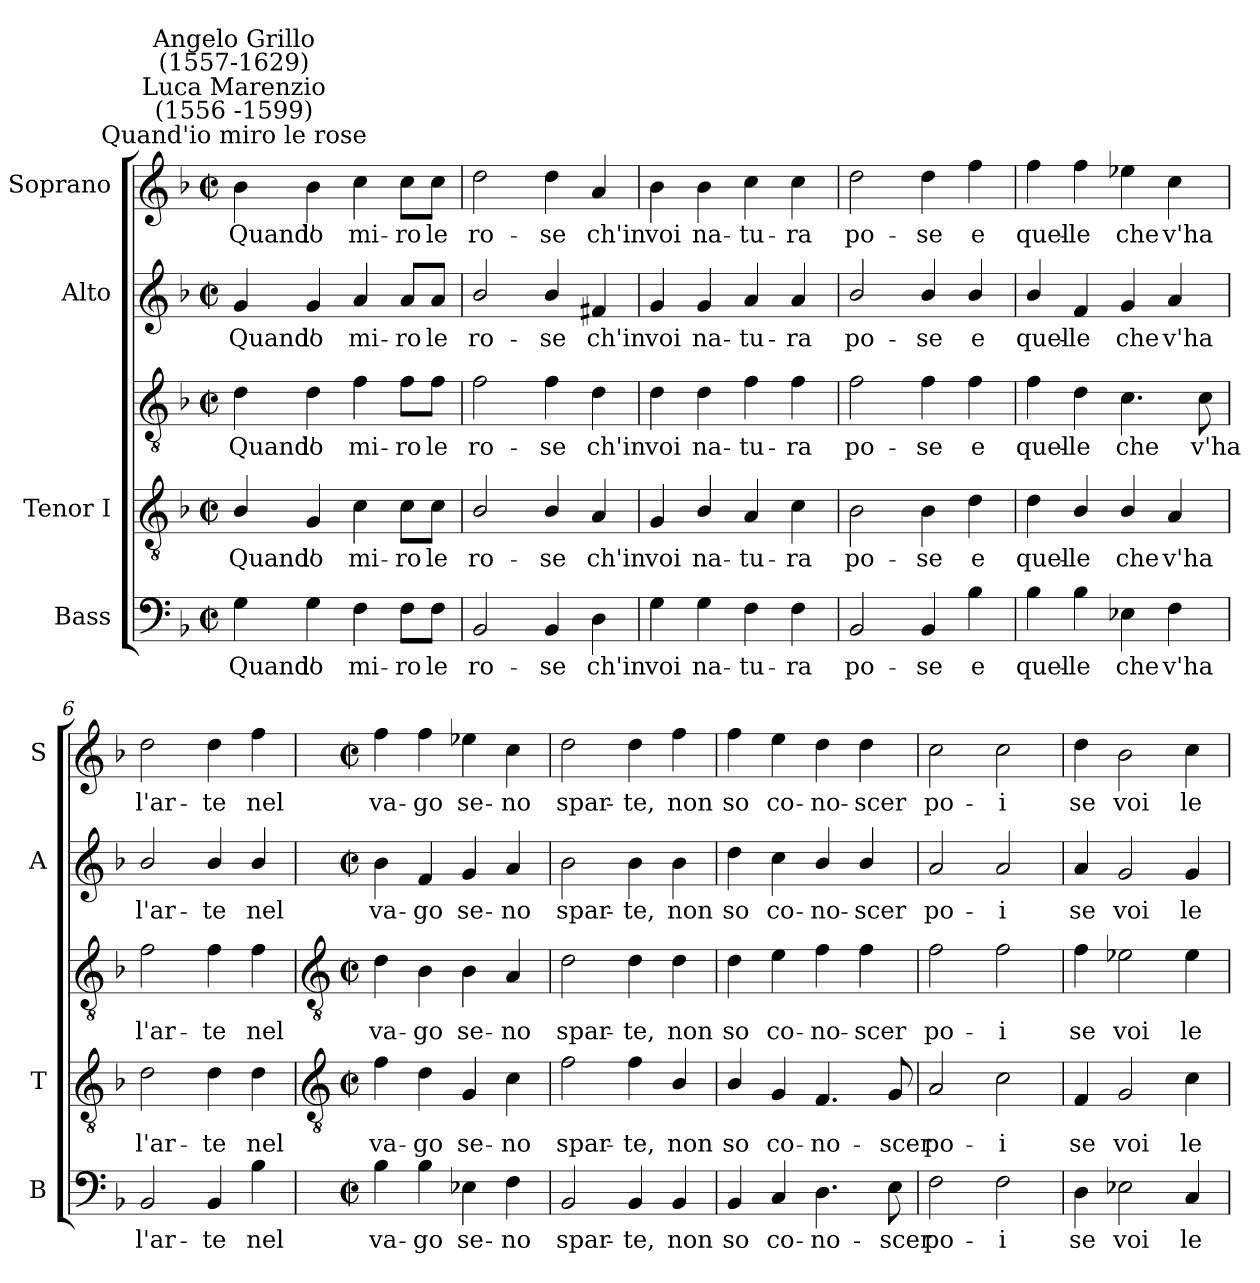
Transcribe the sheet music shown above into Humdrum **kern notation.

**kern	**text	**kern	**text	**kern	**text	**kern	**text	**kern	**text
*part4	*part4	*part3	*part3	*part3	*part3	*part2	*part2	*part1	*part1
*staff5	*staff5	*staff4	*staff4	*staff3	*staff3	*staff2	*staff2	*staff1	*staff1
*I"Bass	*	*I"Tenor I	*	*	*	*I"Alto	*	*I"Soprano	*
*I'B	*	*I'T	*	*	*	*I'A	*	*I'S	*
*clefF4	*	*clefGv2	*	*clefGv2	*	*clefG2	*	*clefG2	*
*k[b-]	*	*k[b-]	*	*k[b-]	*	*k[b-]	*	*k[b-]	*
*F:	*	*F:	*	*F:	*	*F:	*	*F:	*
*M2/2	*	*M2/2	*	*M2/2	*	*M2/2	*	*M2/2	*
*met(c|)	*	*met(c|)	*	*met(c|)	*	*met(c|)	*	*met(c|)	*
=1	=1	=1	=1	=1	=1	=1	=1	=1	=1
!	!	!	!	!	!	!	!	!LO:TX:a:cj:t=Quand'io miro le rose	!
!	!	!	!	!	!	!	!	!LO:TX:a:cj:t=Luca Marenzio\n(1556 -1599)	!
!	!	!	!	!	!	!	!	!LO:TX:a:cj:t=Angelo Grillo\n(1557-1629)	!
!	!LO:LY:b	!	!LO:LY:b	!	!LO:LY:b	!	!LO:LY:b	!	!LO:LY:b
4G	Quand'	4B-/	Quand'	4d	Quand'	4g	Quand'	4b-	Quand'
!	!LO:LY:b	!	!LO:LY:b	!	!LO:LY:b	!	!LO:LY:b	!	!LO:LY:b
4G	io	4G	io	4d	io	4g	io	4b-	io
!	!LO:LY:b	!	!LO:LY:b	!	!LO:LY:b	!	!LO:LY:b	!	!LO:LY:b
4F	mi-	4c	mi-	4f	mi-	4a	mi-	4cc	mi-
!	!LO:LY:b	!	!LO:LY:b	!	!LO:LY:b	!	!LO:LY:b	!	!LO:LY:b
8F\L	-ro	8c\L	-ro	8f\L	-ro	8a/L	-ro	8cc\L	-ro
!	!LO:LY:b	!	!LO:LY:b	!	!LO:LY:b	!	!LO:LY:b	!	!LO:LY:b
8F\J	le	8c\J	le	8f\J	le	8a/J	le	8cc\J	le
=2	=2	=2	=2	=2	=2	=2	=2	=2	=2
!	!LO:LY:b	!	!LO:LY:b	!	!LO:LY:b	!	!LO:LY:b	!	!LO:LY:b
2BB-	ro-	2B-/	ro-	2f	ro-	2b-/	ro-	2dd	ro-
!	!LO:LY:b	!	!LO:LY:b	!	!LO:LY:b	!	!LO:LY:b	!	!LO:LY:b
4BB-	-se	4B-/	-se	4f	-se	4b-/	-se	4dd	-se
!	!LO:LY:b	!	!LO:LY:b	!	!LO:LY:b	!	!LO:LY:b	!	!LO:LY:b
4D	ch'in	4A	ch'in	4d	ch'in	4f#X	ch'in	4a	ch'in
=3	=3	=3	=3	=3	=3	=3	=3	=3	=3
!	!LO:LY:b	!	!LO:LY:b	!	!LO:LY:b	!	!LO:LY:b	!	!LO:LY:b
4G	voi	4G	voi	4d	voi	4g	voi	4b-	voi
!	!LO:LY:b	!	!LO:LY:b	!	!LO:LY:b	!	!LO:LY:b	!	!LO:LY:b
4G	na-	4B-/	na-	4d	na-	4g	na-	4b-	na-
!	!LO:LY:b	!	!LO:LY:b	!	!LO:LY:b	!	!LO:LY:b	!	!LO:LY:b
4F	-tu-	4A	-tu-	4f	-tu-	4a	-tu-	4cc	-tu-
!	!LO:LY:b	!	!LO:LY:b	!	!LO:LY:b	!	!LO:LY:b	!	!LO:LY:b
4F	-ra	4c	-ra	4f	-ra	4a	-ra	4cc	-ra
=4	=4	=4	=4	=4	=4	=4	=4	=4	=4
!	!LO:LY:b	!	!LO:LY:b	!	!LO:LY:b	!	!LO:LY:b	!	!LO:LY:b
2BB-	po-	2B-	po-	2f	po-	2b-/	po-	2dd	po-
!	!LO:LY:b	!	!LO:LY:b	!	!LO:LY:b	!	!LO:LY:b	!	!LO:LY:b
4BB-	-se	4B-	-se	4f	-se	4b-/	-se	4dd	-se
!	!LO:LY:b	!	!LO:LY:b	!	!LO:LY:b	!	!LO:LY:b	!	!LO:LY:b
4B-	e	4d	e	4f	e	4b-/	e	4ff	e
=5	=5	=5	=5	=5	=5	=5	=5	=5	=5
!	!LO:LY:b	!	!LO:LY:b	!	!LO:LY:b	!	!LO:LY:b	!	!LO:LY:b
4B-	quel-	4d	quel-	4f	quel-	4b-/	quel-	4ff	quel-
!	!LO:LY:b	!	!LO:LY:b	!	!LO:LY:b	!	!LO:LY:b	!	!LO:LY:b
4B-	-le	4B-/	-le	4d	-le	4f	-le	4ff	-le
!	!LO:LY:b	!	!LO:LY:b	!	!LO:LY:b	!	!LO:LY:b	!	!LO:LY:b
4E-X	che	4B-/	che	4.c	che	4g	che	4ee-X	che
!	!LO:LY:b	!	!LO:LY:b	!	!	!	!LO:LY:b	!	!LO:LY:b
4F	v'ha	4A	v'ha	.	.	4a	v'ha	4cc	v'ha
!	!	!	!	!	!LO:LY:b	!	!	!	!
.	.	.	.	8c	v'ha	.	.	.	.
=6	=6	=6	=6	=6	=6	=6	=6	=6	=6
!	!LO:LY:b	!	!LO:LY:b	!	!LO:LY:b	!	!LO:LY:b	!	!LO:LY:b
2BB-	l'ar-	2d	l'ar-	2f	l'ar-	2b-/	l'ar-	2dd	l'ar-
!	!LO:LY:b	!	!LO:LY:b	!	!LO:LY:b	!	!LO:LY:b	!	!LO:LY:b
4BB-	-te	4d	-te	4f	-te	4b-/	-te	4dd	-te
!	!LO:LY:b	!	!LO:LY:b	!	!LO:LY:b	!	!LO:LY:b	!	!LO:LY:b
4B-	nel	4d	nel	4f	nel	4b-/	nel	4ff	nel
!!LO:LB:g=z
=7	=7	=7	=7	=7	=7	=7	=7	=7	=7
*	*	*clefGv2	*	*clefGv2	*	*	*	*	*
*M2/2	*	*M2/2	*	*M2/2	*	*M2/2	*	*M2/2	*
*met(c|)	*	*met(c|)	*	*met(c|)	*	*met(c|)	*	*met(c|)	*
!	!LO:LY:b	!	!LO:LY:b	!	!LO:LY:b	!	!LO:LY:b	!	!LO:LY:b
4B-	va-	4f	va-	4d	va-	4b-	va-	4ff	va-
!	!LO:LY:b	!	!LO:LY:b	!	!LO:LY:b	!	!LO:LY:b	!	!LO:LY:b
4B-	-go	4d	-go	4B-	-go	4f	-go	4ff	-go
!	!LO:LY:b	!	!LO:LY:b	!	!LO:LY:b	!	!LO:LY:b	!	!LO:LY:b
4E-X	se-	4G	se-	4B-	se-	4g	se-	4ee-X	se-
!	!LO:LY:b	!	!LO:LY:b	!	!LO:LY:b	!	!LO:LY:b	!	!LO:LY:b
4F	-no	4c	-no	4A	-no	4a	-no	4cc	-no
=8	=8	=8	=8	=8	=8	=8	=8	=8	=8
!	!LO:LY:b	!	!LO:LY:b	!	!LO:LY:b	!	!LO:LY:b	!	!LO:LY:b
2BB-	spar-	2f	spar-	2d	spar-	2b-	spar-	2dd	spar-
!	!LO:LY:b	!	!LO:LY:b	!	!LO:LY:b	!	!LO:LY:b	!	!LO:LY:b
4BB-	-te,	4f	-te,	4d	-te,	4b-	-te,	4dd	-te,
!	!LO:LY:b	!	!LO:LY:b	!	!LO:LY:b	!	!LO:LY:b	!	!LO:LY:b
4BB-	non	4B-/	non	4d	non	4b-	non	4ff	non
=9	=9	=9	=9	=9	=9	=9	=9	=9	=9
!	!LO:LY:b	!	!LO:LY:b	!	!LO:LY:b	!	!LO:LY:b	!	!LO:LY:b
4BB-	so	4B-/	so	4d	so	4dd	so	4ff	so
!	!LO:LY:b	!	!LO:LY:b	!	!LO:LY:b	!	!LO:LY:b	!	!LO:LY:b
4C	co-	4G	co-	4e	co-	4cc	co-	4ee	co-
!	!LO:LY:b	!	!LO:LY:b	!	!LO:LY:b	!	!LO:LY:b	!	!LO:LY:b
4.D	-no-	4.F	-no-	4f	-no-	4b-/	-no-	4dd	-no-
!	!	!	!	!	!LO:LY:b	!	!LO:LY:b	!	!LO:LY:b
.	.	.	.	4f	-scer	4b-/	-scer	4dd	-scer
!	!LO:LY:b	!	!LO:LY:b	!	!	!	!	!	!
8E	-scer	8G	-scer	.	.	.	.	.	.
=10	=10	=10	=10	=10	=10	=10	=10	=10	=10
!	!LO:LY:b	!	!LO:LY:b	!	!LO:LY:b	!	!LO:LY:b	!	!LO:LY:b
2F	po-	2A	po-	2f	po-	2a	po-	2cc	po-
!	!LO:LY:b	!	!LO:LY:b	!	!LO:LY:b	!	!LO:LY:b	!	!LO:LY:b
2F	-i	2c	-i	2f	-i	2a	-i	2cc	-i
=11	=11	=11	=11	=11	=11	=11	=11	=11	=11
!	!LO:LY:b	!	!LO:LY:b	!	!LO:LY:b	!	!LO:LY:b	!	!LO:LY:b
4D	se	4F	se	4f	se	4a	se	4dd	se
!	!LO:LY:b	!	!LO:LY:b	!	!LO:LY:b	!	!LO:LY:b	!	!LO:LY:b
2E-X	voi	2G	voi	2e-X	voi	2g	voi	2b-	voi
!	!LO:LY:b	!	!LO:LY:b	!	!LO:LY:b	!	!LO:LY:b	!	!LO:LY:b
4C	le	4c	le	4e-	le	4g	le	4cc	le
=	=	=	=	=	=	=	=	=	=
*-	*-	*-	*-	*-	*-	*-	*-	*-	*-
